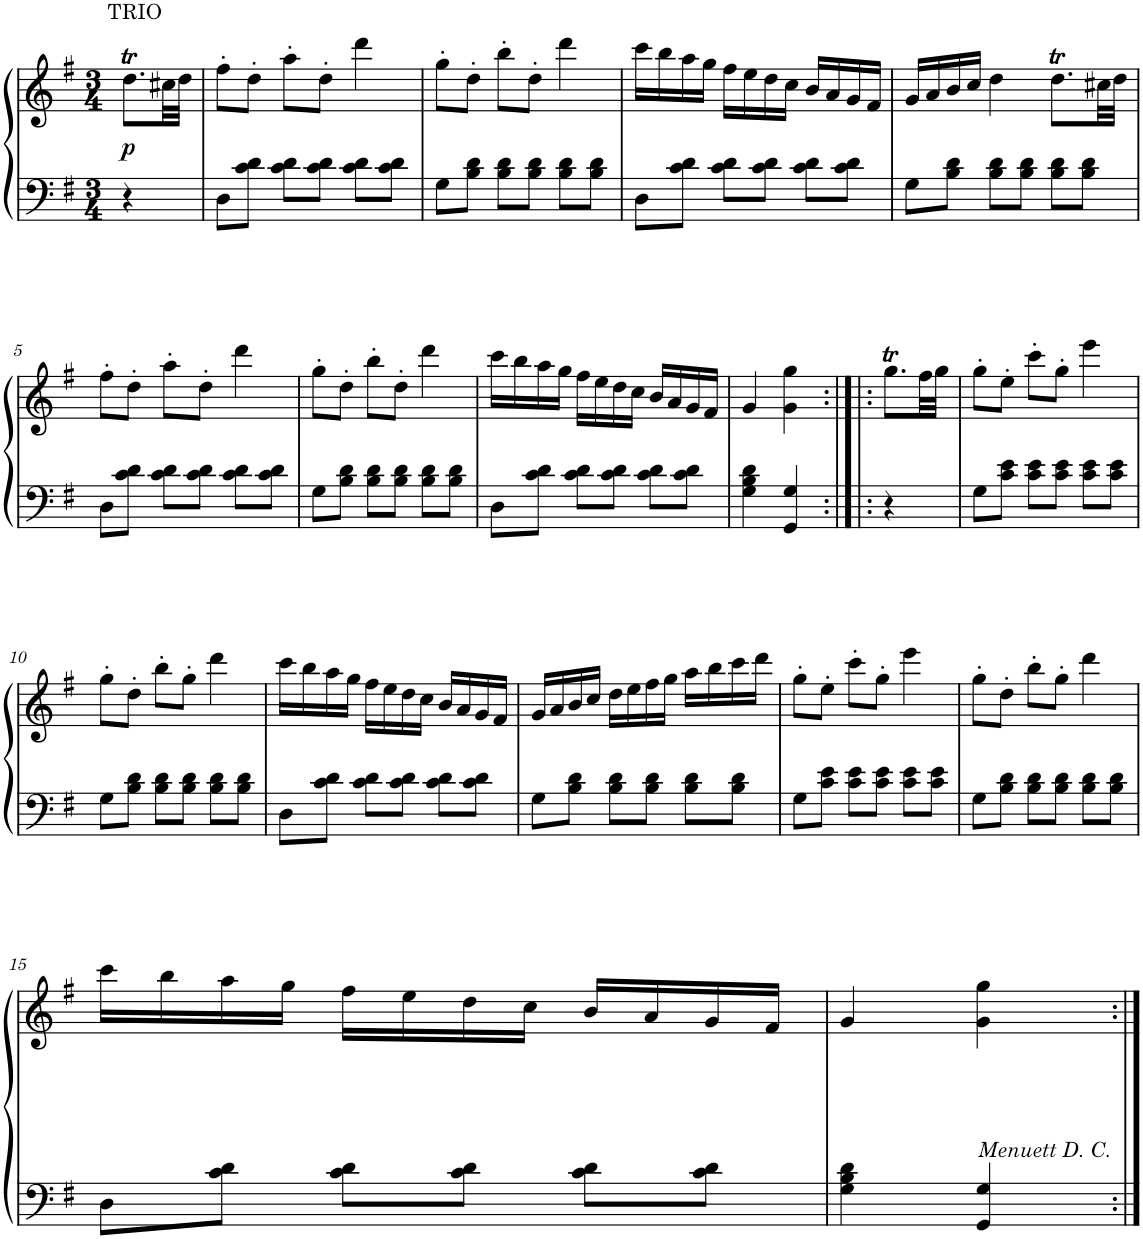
**kern	**kern	**dynam
*part1	*part1	*part1
*staff2	*staff1	*staff1/2
*I"Piano	*	*
*I'Pno.	*	*
*clefF4	*clefG2	*
*k[f#]	*k[f#]	*
*M3/4	*M3/4	*
=	=	=
!	!LO:TX:a:t=TRIO	!
!	!	!LO:DY:b
4r	8.ddT\L	p
.	32cc#X\LL	.
.	32dd\JJJ	.
=1	=1	=1
8D\L	8ff#'\L	.
8c\ 8d\J	8dd'\J	.
8c\ 8d\L	8aa'\L	.
8c\ 8d\J	8dd'\J	.
8c\ 8d\L	4ddd\	.
8c\ 8d\J	.	.
=2	=2	=2
8G\L	8gg'\L	.
8B\ 8d\J	8dd'\J	.
8B\ 8d\L	8bb'\L	.
8B\ 8d\J	8dd'\J	.
8B\ 8d\L	4ddd\	.
8B\ 8d\J	.	.
=3	=3	=3
8D\L	16ccc\LL	.
.	16bb\	.
8c\ 8d\J	16aa\	.
.	16gg\JJ	.
8c\ 8d\L	16ff#\LL	.
.	16ee\	.
8c\ 8d\J	16dd\	.
.	16cc\JJ	.
8c\ 8d\L	16b/LL	.
.	16a/	.
8c\ 8d\J	16g/	.
.	16f#/JJ	.
=4	=4	=4
8G\L	16g/LL	.
.	16a/	.
8B\ 8d\J	16b/	.
.	16cc/JJ	.
8B\ 8d\L	4dd\	.
8B\ 8d\J	.	.
8B\ 8d\L	8.ddT\L	.
8B\ 8d\J	.	.
.	32cc#X\LL	.
.	32dd\JJJ	.
!!LO:LB:g=z
=5	=5	=5
8D\L	8ff#'\L	.
8c\ 8d\J	8dd'\J	.
8c\ 8d\L	8aa'\L	.
8c\ 8d\J	8dd'\J	.
8c\ 8d\L	4ddd\	.
8c\ 8d\J	.	.
=6	=6	=6
8G\L	8gg'\L	.
8B\ 8d\J	8dd'\J	.
8B\ 8d\L	8bb'\L	.
8B\ 8d\J	8dd'\J	.
8B\ 8d\L	4ddd\	.
8B\ 8d\J	.	.
=7	=7	=7
8D\L	16ccc\LL	.
.	16bb\	.
8c\ 8d\J	16aa\	.
.	16gg\JJ	.
8c\ 8d\L	16ff#\LL	.
.	16ee\	.
8c\ 8d\J	16dd\	.
.	16cc\JJ	.
8c\ 8d\L	16b/LL	.
.	16a/	.
8c\ 8d\J	16g/	.
.	16f#/JJ	.
=8	=8	=8
4G\ 4B\ 4d\	4g/	.
4GG/ 4G/	4g\ 4gg\	.
=8X1:|!|:	=8X1:|!|:	=8X1:|!|:
4r	8.ggT\L	.
.	32ff#\LL	.
.	32gg\JJJ	.
=9	=9	=9
8G\L	8gg'\L	.
8c\ 8e\J	8ee'\J	.
8c\ 8e\L	8ccc'\L	.
8c\ 8e\J	8gg'\J	.
8c\ 8e\L	4eee\	.
8c\ 8e\J	.	.
!!LO:LB:g=z
=10	=10	=10
8G\L	8gg'\L	.
8B\ 8d\J	8dd'\J	.
8B\ 8d\L	8bb'\L	.
8B\ 8d\J	8gg'\J	.
8B\ 8d\L	4ddd\	.
8B\ 8d\J	.	.
=11	=11	=11
8D\L	16ccc\LL	.
.	16bb\	.
8c\ 8d\J	16aa\	.
.	16gg\JJ	.
8c\ 8d\L	16ff#\LL	.
.	16ee\	.
8c\ 8d\J	16dd\	.
.	16cc\JJ	.
8c\ 8d\L	16b/LL	.
.	16a/	.
8c\ 8d\J	16g/	.
.	16f#/JJ	.
=12	=12	=12
8G\L	16g/LL	.
.	16a/	.
8B\ 8d\J	16b/	.
.	16cc/JJ	.
8B\ 8d\L	16dd\LL	.
.	16ee\	.
8B\ 8d\J	16ff#\	.
.	16gg\JJ	.
8B\ 8d\L	16aa\LL	.
.	16bb\	.
8B\ 8d\J	16ccc\	.
.	16ddd\JJ	.
=13	=13	=13
8G\L	8gg'\L	.
8c\ 8e\J	8ee'\J	.
8c\ 8e\L	8ccc'\L	.
8c\ 8e\J	8gg'\J	.
8c\ 8e\L	4eee\	.
8c\ 8e\J	.	.
=14	=14	=14
8G\L	8gg'\L	.
8B\ 8d\J	8dd'\J	.
8B\ 8d\L	8bb'\L	.
8B\ 8d\J	8gg'\J	.
8B\ 8d\L	4ddd\	.
8B\ 8d\J	.	.
!!LO:LB:g=z
=15	=15	=15
8D\L	16ccc\LL	.
.	16bb\	.
8c\ 8d\J	16aa\	.
.	16gg\JJ	.
8c\ 8d\L	16ff#\LL	.
.	16ee\	.
8c\ 8d\J	16dd\	.
.	16cc\JJ	.
8c\ 8d\L	16b/LL	.
.	16a/	.
8c\ 8d\J	16g/	.
.	16f#/JJ	.
=16	=16	=16
4G\ 4B\ 4d\	4g/	.
!	!LO:TX:b:i:t=Menuett D. C.	!
4GG/ 4G/	4g\ 4gg\	.
=:|!	=:|!	=:|!
*-	*-	*-
